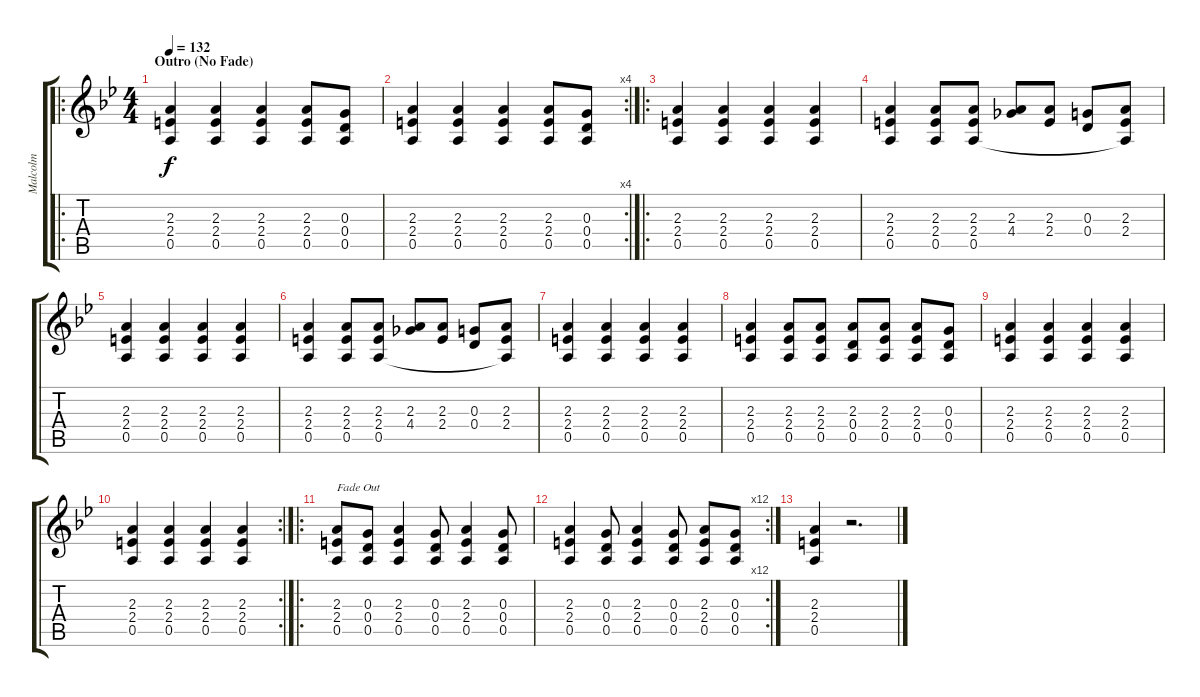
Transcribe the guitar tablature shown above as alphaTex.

\track ("Malcolm" "Malcolm") {instrument overdrivenguitar}
\staff {score tabs}
\tuning (E4 B3 G3 D3 A2 E2) {hide}
\ro
\ts (4 4)
\section ("" "Outro (No Fade)")
\tempo 132
\clef g2
\ks bb
(2.3 2.4 0.5).4{dy f} (2.3 2.4 0.5).4 (2.3 2.4 0.5).4 (2.3 2.4 0.5).8 (0.3 0.4 0.5).8 |
\rc 4
(2.3 2.4 0.5).4 (2.3 2.4 0.5).4 (2.3 2.4 0.5).4 (2.3 2.4 0.5).8 (0.3 0.4 0.5).8 |
\ro
(2.3 2.4 0.5).4 (2.3 2.4 0.5).4 (2.3 2.4 0.5).4 (2.3 2.4 0.5).4 |
(2.3 2.4 0.5).4 (2.3 2.4 0.5).8 (2.3 2.4 0.5).8 (2.3 4.4).8 (2.3 2.4).8 (0.3 0.4).8 (2.3 2.4 0.5{t}).8 |
(2.3 2.4 0.5).4 (2.3 2.4 0.5).4 (2.3 2.4 0.5).4 (2.3 2.4 0.5).4 |
(2.3 2.4 0.5).4 (2.3 2.4 0.5).8 (2.3 2.4 0.5).8 (2.3 4.4).8 (2.3 2.4).8 (0.3 0.4).8 (2.3 2.4 0.5{t}).8 |
(2.3 2.4 0.5).4 (2.3 2.4 0.5).4 (2.3 2.4 0.5).4 (2.3 2.4 0.5).4 |
(2.3 2.4 0.5).4 (2.3 2.4 0.5).8 (2.3 2.4 0.5).8 (2.3 0.4 0.5).8 (2.3 2.4 0.5).8 (2.3 2.4 0.5).8 (0.3 0.4 0.5).8 |
(2.3 2.4 0.5).4 (2.3 2.4 0.5).4 (2.3 2.4 0.5).4 (2.3 2.4 0.5).4 |
\rc 2
(2.3 2.4 0.5).4 (2.3 2.4 0.5).4 (2.3 2.4 0.5).4 (2.3 2.4 0.5).4 |
\ro
(2.3 2.4 0.5).8{txt "Fade Out"} (0.3 0.4 0.5).8 (2.3 2.4 0.5).4 (0.3 0.4 0.5).8 (2.3 2.4 0.5).4 (0.3 0.4 0.5).8 |
\rc 12
(2.3 2.4 0.5).4 (0.3 0.4 0.5).8 (2.3 2.4 0.5).4 (0.3 0.4 0.5).8 (2.3 2.4 0.5).8 (0.3 0.4 0.5).8 |
(2.3 2.4 0.5).4 r.2{d}
